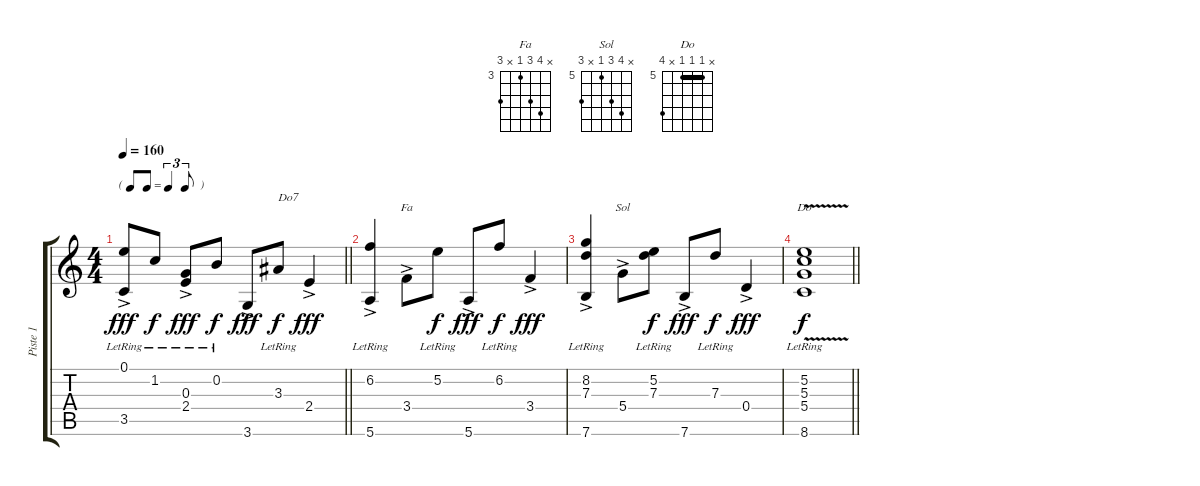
\track ("Piste 1" "Piste 1") {instrument acousticguitarnylon}
\staff {score tabs}
\tuning (E4 B3 G3 D3 A2 E2) {hide}
\chord ("Fa" x 6 5 3 x 5) {firstfret 3}
\chord ("Sol" x 8 7 5 x 7) {firstfret 5}
\chord ("Do" x 5 5 5 x 8) {firstfret 5 barre 5}
\ts (4 4)
\tf triplet8th
\tempo 160
\clef g2
\barLineRight lightlight
\ks c
(0.1{lr} 3.5{ac}).8{dy fff} 1.2{lr}.8{dy f} (0.3{lr} 2.4{ac}).8{dy fff} 0.2{lr}.8{dy f} 3.6{ac}.8{dy fff} 3.3{lr}.8{txt "Do7" dy f} 2.4{ac}.4{dy fff} |
(6.2{lr} 5.6{ac}).4 3.4{ac}.8{ch "Fa"} 5.2{lr}.8{dy f} 5.6{ac}.8{dy fff} 6.2{lr}.8{dy f} 3.4{ac}.4{dy fff} |
(8.2{lr} 7.3{lr} 7.6{ac}).4 5.4{ac}.8{ch "Sol"} (5.2{lr} 7.3{lr}).8{dy f} 7.6{ac}.8{dy fff} 7.3{lr}.8{dy f} 0.4{ac}.4{dy fff} |
\barLineRight lightlight
(5.2{v lr} 5.3{lr} 5.4 8.6).1{ch "Do" dy f}
